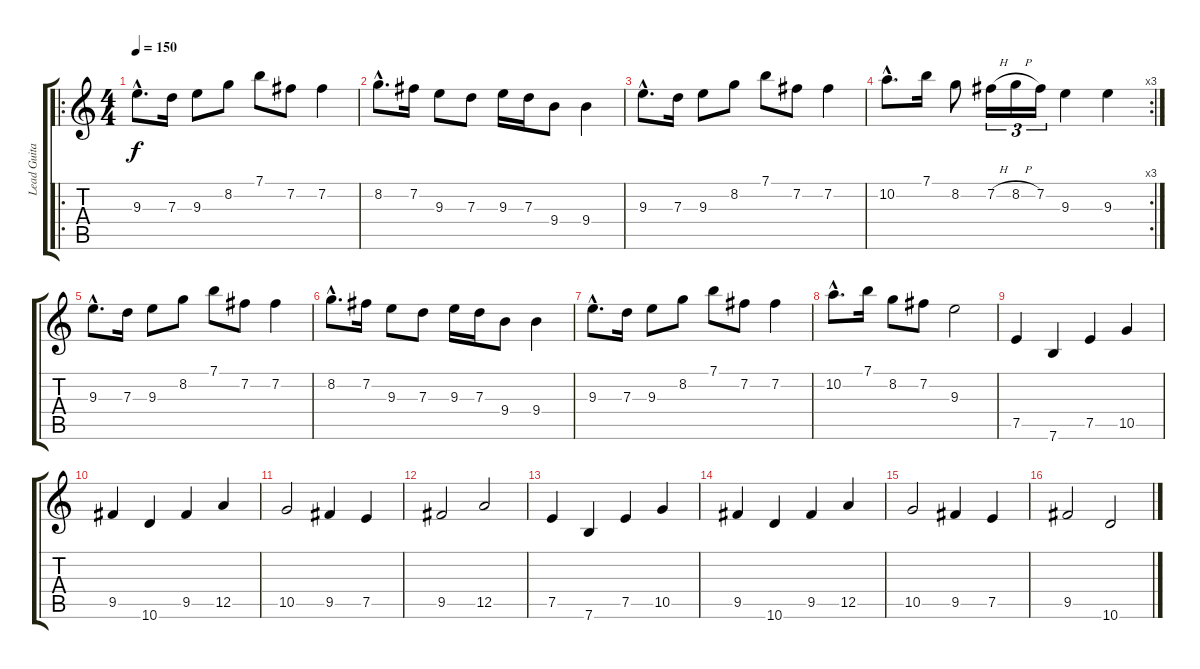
\track ("Lead Guitar" "Lead Guita") {instrument distortionguitar}
\staff {score tabs}
\tuning (E4 B3 G3 D3 A2 E2) {hide}
\ro
\ts (4 4)
\tempo 150
\clef g2
\ks c
9.3{hac}.8{d dy f} 7.3.16 9.3.8 8.2.8 7.1.8 7.2.8 7.2.4 |
8.2{hac}.8{d} 7.2.16 9.3.8 7.3.8 9.3.16 7.3.16 9.4.8 9.4.4 |
9.3{hac}.8{d} 7.3.16 9.3.8 8.2.8 7.1.8 7.2.8 7.2.4 |
\rc 3
10.2{hac}.8{d} 7.1.16 8.2.8 7.2{h}.16{tu (3 2)} 8.2{h}.16{tu (3 2)} 7.2.16{tu (3 2)} 9.3.4 9.3.4 |
9.3{hac}.8{d} 7.3.16 9.3.8 8.2.8 7.1.8 7.2.8 7.2.4 |
8.2{hac}.8{d} 7.2.16 9.3.8 7.3.8 9.3.16 7.3.16 9.4.8 9.4.4 |
9.3{hac}.8{d} 7.3.16 9.3.8 8.2.8 7.1.8 7.2.8 7.2.4 |
10.2{hac}.8{d} 7.1.16 8.2.8 7.2.8 9.3.2 |
7.5.4 7.6.4 7.5.4 10.5.4 |
9.5.4 10.6.4 9.5.4 12.5.4 |
10.5.2 9.5.4 7.5.4 |
9.5.2 12.5.2 |
7.5.4 7.6.4 7.5.4 10.5.4 |
9.5.4 10.6.4 9.5.4 12.5.4 |
10.5.2 9.5.4 7.5.4 |
9.5.2 10.6.2
